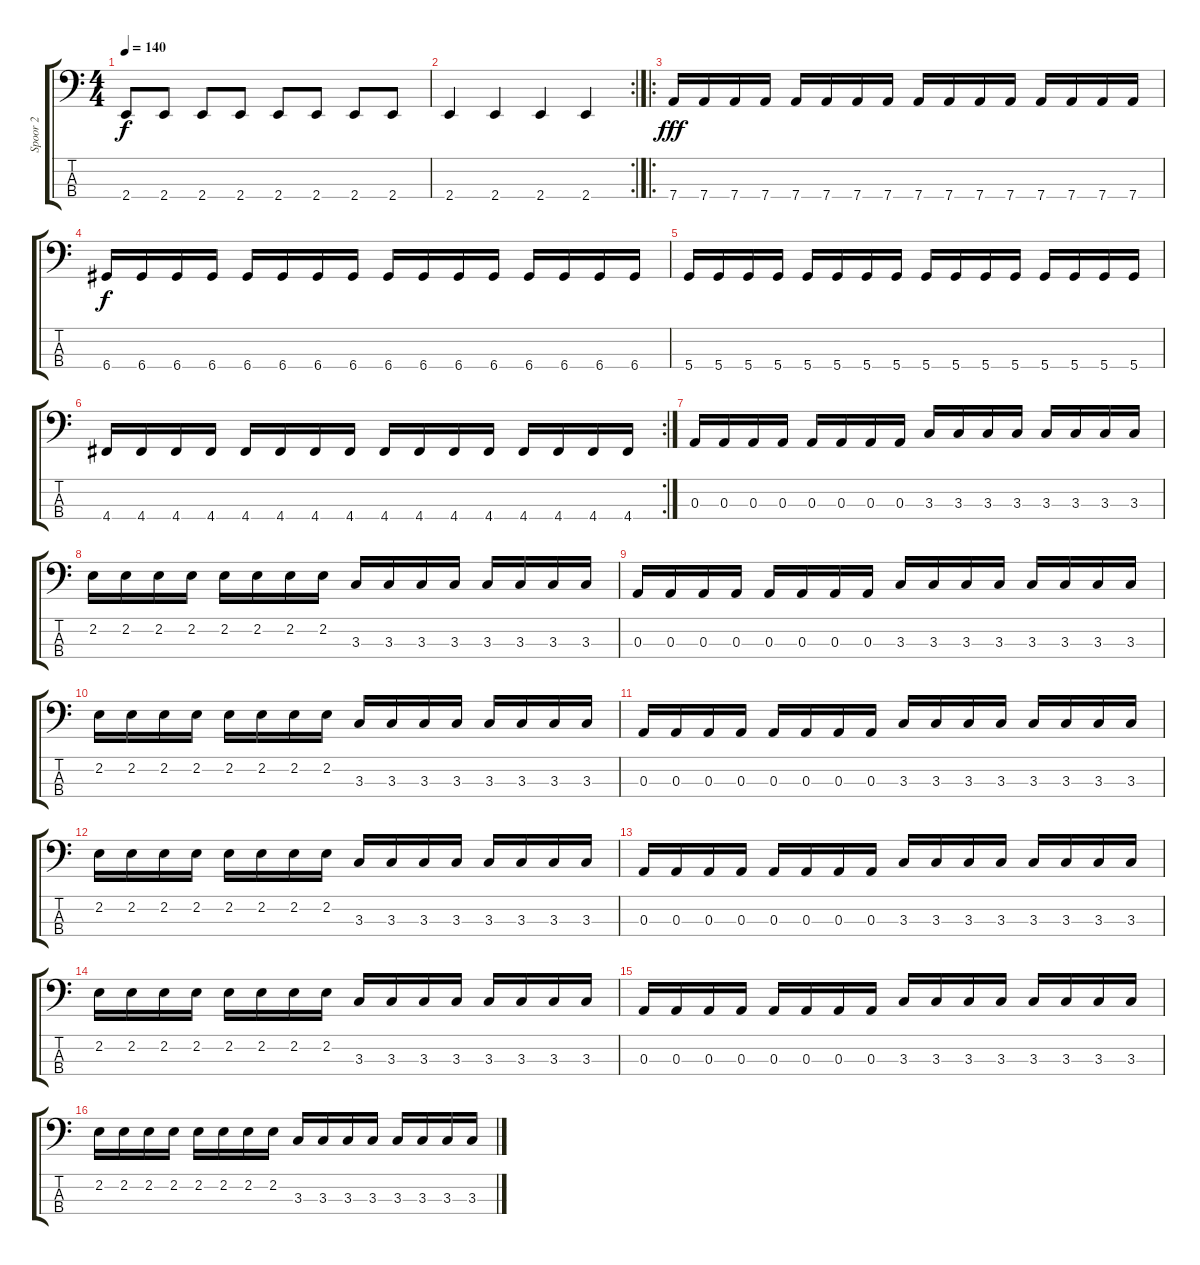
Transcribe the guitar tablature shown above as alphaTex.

\track ("Spoor 2" "Spoor 2") {instrument electricbassfinger}
\staff {score tabs}
\tuning (G2 D2 A1 D1) {hide}
\ts (4 4)
\tempo 140
\clef f4
\ks c
2.4.8{dy f} 2.4.8 2.4.8 2.4.8 2.4.8 2.4.8 2.4.8 2.4.8 |
\rc 2
2.4.4 2.4.4 2.4.4 2.4.4 |
\ro
7.4.16{dy fff} 7.4.16 7.4.16 7.4.16 7.4.16 7.4.16 7.4.16 7.4.16 7.4.16 7.4.16 7.4.16 7.4.16 7.4.16 7.4.16 7.4.16 7.4.16 |
6.4.16{dy f} 6.4.16 6.4.16 6.4.16 6.4.16 6.4.16 6.4.16 6.4.16 6.4.16 6.4.16 6.4.16 6.4.16 6.4.16 6.4.16 6.4.16 6.4.16 |
5.4.16 5.4.16 5.4.16 5.4.16 5.4.16 5.4.16 5.4.16 5.4.16 5.4.16 5.4.16 5.4.16 5.4.16 5.4.16 5.4.16 5.4.16 5.4.16 |
\rc 2
4.4.16 4.4.16 4.4.16 4.4.16 4.4.16 4.4.16 4.4.16 4.4.16 4.4.16 4.4.16 4.4.16 4.4.16 4.4.16 4.4.16 4.4.16 4.4.16 |
0.3.16 0.3.16 0.3.16 0.3.16 0.3.16 0.3.16 0.3.16 0.3.16 3.3.16 3.3.16 3.3.16 3.3.16 3.3.16 3.3.16 3.3.16 3.3.16 |
2.2.16 2.2.16 2.2.16 2.2.16 2.2.16 2.2.16 2.2.16 2.2.16 3.3.16 3.3.16 3.3.16 3.3.16 3.3.16 3.3.16 3.3.16 3.3.16 |
0.3.16 0.3.16 0.3.16 0.3.16 0.3.16 0.3.16 0.3.16 0.3.16 3.3.16 3.3.16 3.3.16 3.3.16 3.3.16 3.3.16 3.3.16 3.3.16 |
2.2.16 2.2.16 2.2.16 2.2.16 2.2.16 2.2.16 2.2.16 2.2.16 3.3.16 3.3.16 3.3.16 3.3.16 3.3.16 3.3.16 3.3.16 3.3.16 |
0.3.16 0.3.16 0.3.16 0.3.16 0.3.16 0.3.16 0.3.16 0.3.16 3.3.16 3.3.16 3.3.16 3.3.16 3.3.16 3.3.16 3.3.16 3.3.16 |
2.2.16 2.2.16 2.2.16 2.2.16 2.2.16 2.2.16 2.2.16 2.2.16 3.3.16 3.3.16 3.3.16 3.3.16 3.3.16 3.3.16 3.3.16 3.3.16 |
0.3.16 0.3.16 0.3.16 0.3.16 0.3.16 0.3.16 0.3.16 0.3.16 3.3.16 3.3.16 3.3.16 3.3.16 3.3.16 3.3.16 3.3.16 3.3.16 |
2.2.16 2.2.16 2.2.16 2.2.16 2.2.16 2.2.16 2.2.16 2.2.16 3.3.16 3.3.16 3.3.16 3.3.16 3.3.16 3.3.16 3.3.16 3.3.16 |
0.3.16 0.3.16 0.3.16 0.3.16 0.3.16 0.3.16 0.3.16 0.3.16 3.3.16 3.3.16 3.3.16 3.3.16 3.3.16 3.3.16 3.3.16 3.3.16 |
2.2.16 2.2.16 2.2.16 2.2.16 2.2.16 2.2.16 2.2.16 2.2.16 3.3.16 3.3.16 3.3.16 3.3.16 3.3.16 3.3.16 3.3.16 3.3.16
